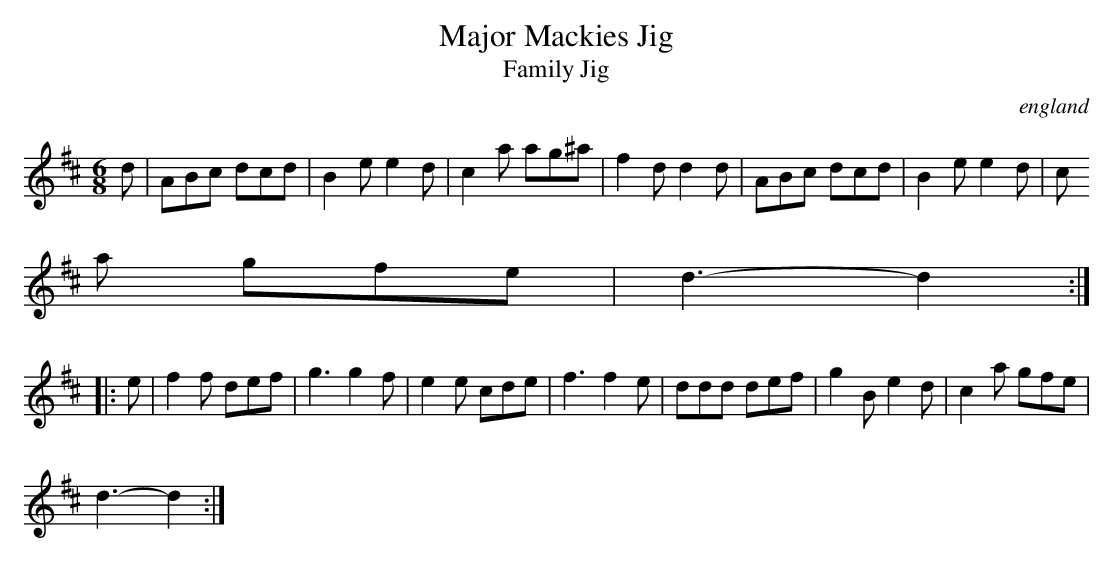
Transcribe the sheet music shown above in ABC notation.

X:1
T:Major Mackies Jig
T:Family Jig
O:england
M:6/8
L:1/8
K:D
d | ABc dcd | B2 e e2 d | c2 a ag^a | f2d d2d |  ABc dcd | B2 e e2 d | c
2 a gfe | d3-d2 :|
|: e | f2f def | g3g2f| e2e cde | f3f2e | ddd def | g2B e2 d | c2a gfe |
d3-d2 :|
